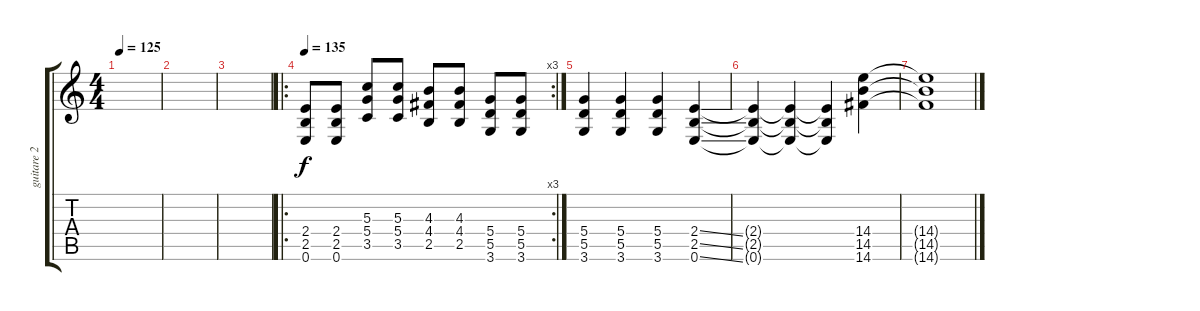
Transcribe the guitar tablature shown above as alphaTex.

\track ("guitare 2" "guitare 2") {instrument overdrivenguitar}
\staff {score tabs}
\tuning (E4 B3 G3 D3 A2 E2) {hide}
\ts (4 4)
\tempo 125
\clef g2
\ks c
|
|
|
\ro
\rc 3
\tempo 135
(2.4 2.5 0.6).8 (2.4 2.5 0.6).8 (5.3 5.4 3.5).8 (5.3 5.4 3.5).8 (4.3 4.4 2.5).8 (4.3 4.4 2.5).8 (5.4 5.5 3.6).8 (5.4 5.5 3.6).8 |
(5.4 5.5 3.6).4 (5.4 5.5 3.6).4 (5.4 5.5 3.6).4 (2.4{ss} 2.5{ss} 0.6{ss}).4 |
(2.4{t} 2.5{t} 0.6{t}).4 (2.4{t} 2.5{t} 0.6{t}).4 (2.4{t} 2.5{t} 0.6{t}).4 (14.4 14.5 14.6).4 |
(14.4{t} 14.5{t} 14.6{t}).1
